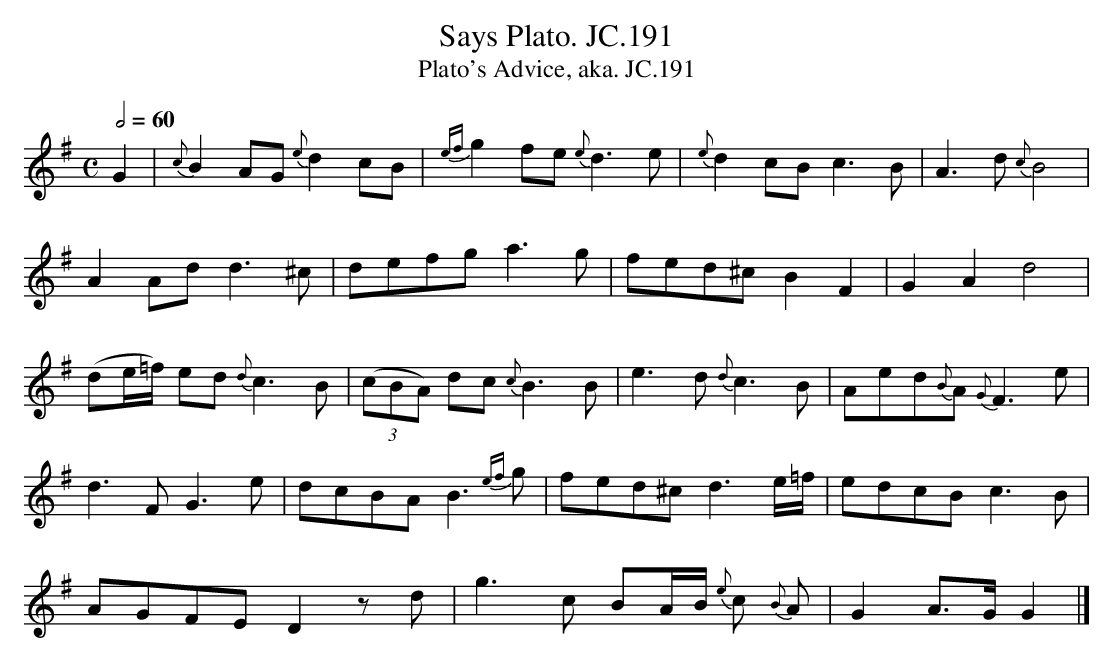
X:1
T:Says Plato. JC.191
T:Plato's Advice, aka. JC.191
M:C
L:1/8
Q:2/4=60
K:G
G2|\\
{c}B2AG{e}d2cB|{ef}g2fe{e}d3e|{e}d2cBc3B|A3d{c}B4|
A2Add3^c|defga3g|fed^cB2F2|G2A2d4|
(de/=f/) ed{d}c3B|((3cBA) dc{c}B3B|e3d{d}c3B|Aed{B}A{G}F3e|
d3FG3e|dcBAB3{ef}g|fed^cd3e/=f/|edcBc3B|
AGFED2zd|g3c BA/B/ {e}c {B}A|G2A>GG2|]
